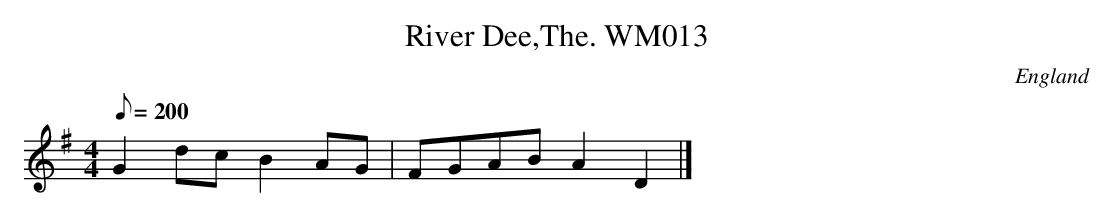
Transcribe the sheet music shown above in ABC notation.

X:1
T:River Dee,The. WM013
M:4/4
L:1/8
Q:200
O:England
K:G
G2dcB2AG|FGABA2D2|]
